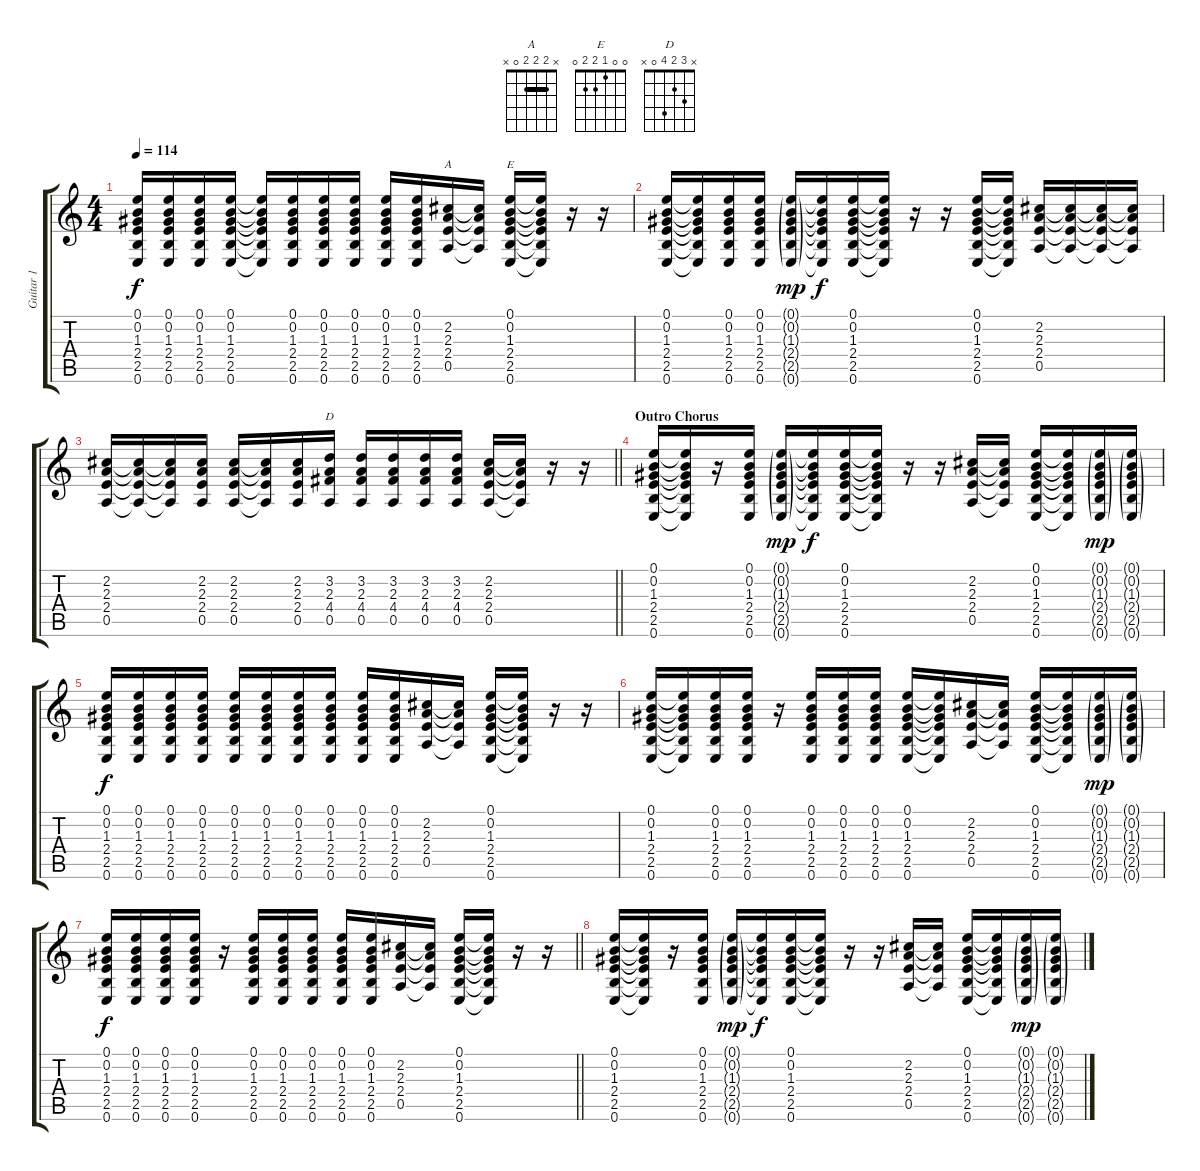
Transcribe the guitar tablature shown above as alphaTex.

\track ("Guitar 1" "Guitar 1") {instrument acousticguitarnylon}
\staff {score tabs}
\tuning (E4 B3 G3 D3 A2 E2) {hide}
\chord ("A" x 2 2 2 0 x) {barre 2}
\chord ("E" 0 0 1 2 2 0)
\chord ("D" x 3 2 4 0 x)
\ts (4 4)
\tempo 114
\clef g2
\ks c
(0.1 0.2 1.3 2.4 2.5 0.6).16{dy f} (0.1 0.2 1.3 2.4 2.5 0.6).16 (0.1 0.2 1.3 2.4 2.5 0.6).16 (0.1 0.2 1.3 2.4 2.5 0.6).16 (0.1{t} 0.2{t} 1.3{t} 2.4{t} 2.5{t} 0.6{t}).16 (0.1 0.2 1.3 2.4 2.5 0.6).16 (0.1 0.2 1.3 2.4 2.5 0.6).16 (0.1 0.2 1.3 2.4 2.5 0.6).16 (0.1 0.2 1.3 2.4 2.5 0.6).16 (0.1 0.2 1.3 2.4 2.5 0.6).16 (2.2 2.3 2.4 0.5).16{ch "A"} (2.2{t} 2.3{t} 2.4{t} 0.5{t}).16 (0.1 0.2 1.3 2.4 2.5 0.6).16{ch "E"} (0.1{t} 0.2{t} 1.3{t} 2.4{t} 2.5{t} 0.6{t}).16 r.16 r.16 |
(0.1 0.2 1.3 2.4 2.5 0.6).16 (0.1{t} 0.2{t} 1.3{t} 2.4{t} 2.5{t} 0.6{t}).16 (0.1 0.2 1.3 2.4 2.5 0.6).16 (0.1 0.2 1.3 2.4 2.5 0.6).16 (0.1{g} 0.2{g} 1.3{g} 2.4{g} 2.5{g} 0.6{g}).16{dy mp} (0.1{t} 0.2{t} 1.3{t} 2.4{t} 2.5{t} 0.6{t}).16{dy f} (0.1 0.2 1.3 2.4 2.5 0.6).16 (0.1{t} 0.2{t} 1.3{t} 2.4{t} 2.5{t} 0.6{t}).16 r.16 r.16 (0.1 0.2 1.3 2.4 2.5 0.6).16 (0.1{t} 0.2{t} 1.3{t} 2.4{t} 2.5{t} 0.6{t}).16 (2.2 2.3 2.4 0.5).16 (2.2{t} 2.3{t} 2.4{t} 0.5{t}).16 (2.2{t} 2.3{t} 2.4{t} 0.5{t}).16 (2.2{t} 2.3{t} 2.4{t} 0.5{t}).16 |
\barLineRight lightlight
(2.2 2.3 2.4 0.5).16 (2.2{t} 2.3{t} 2.4{t} 0.5{t}).16 (2.2{t} 2.3{t} 2.4{t} 0.5{t}).16 (2.2 2.3 2.4 0.5).16 (2.2 2.3 2.4 0.5).16 (2.2{t} 2.3{t} 2.4{t} 0.5{t}).16 (2.2 2.3 2.4 0.5).16 (3.2 2.3 4.4 0.5).16{ch "D"} (3.2 2.3 4.4 0.5).16 (3.2 2.3 4.4 0.5).16 (3.2 2.3 4.4 0.5).16 (3.2 2.3 4.4 0.5).16 (2.2 2.3 2.4 0.5).16 (2.2{t} 2.3{t} 2.4{t} 0.5{t}).16 r.16 r.16 |
\section ("" "Outro Chorus")
(0.1 0.2 1.3 2.4 2.5 0.6).16 (0.1{t} 0.2{t} 1.3{t} 2.4{t} 2.5{t} 0.6{t}).16 r.16 (0.1 0.2 1.3 2.4 2.5 0.6).16 (0.1{g} 0.2{g} 1.3{g} 2.4{g} 2.5{g} 0.6{g}).16{dy mp} (0.1{t} 0.2{t} 1.3{t} 2.4{t} 2.5{t} 0.6{t}).16{dy f} (0.1 0.2 1.3 2.4 2.5 0.6).16 (0.1{t} 0.2{t} 1.3{t} 2.4{t} 2.5{t} 0.6{t}).16 r.16 r.16 (2.2 2.3 2.4 0.5).16 (2.2{t} 2.3{t} 2.4{t} 0.5{t}).16 (0.1 0.2 1.3 2.4 2.5 0.6).16 (0.1{t} 0.2{t} 1.3{t} 2.4{t} 2.5{t} 0.6{t}).16 (0.1{g} 0.2{g} 1.3{g} 2.4{g} 2.5{g} 0.6{g}).16{dy mp} (0.1{g} 0.2{g} 1.3{g} 2.4{g} 2.5{g} 0.6{g}).16 |
(0.1 0.2 1.3 2.4 2.5 0.6).16{dy f} (0.1 0.2 1.3 2.4 2.5 0.6).16 (0.1 0.2 1.3 2.4 2.5 0.6).16 (0.1 0.2 1.3 2.4 2.5 0.6).16 (0.1 0.2 1.3 2.4 2.5 0.6).16 (0.1 0.2 1.3 2.4 2.5 0.6).16 (0.1 0.2 1.3 2.4 2.5 0.6).16 (0.1 0.2 1.3 2.4 2.5 0.6).16 (0.1 0.2 1.3 2.4 2.5 0.6).16 (0.1 0.2 1.3 2.4 2.5 0.6).16 (2.2 2.3 2.4 0.5).16 (2.2{t} 2.3{t} 2.4{t} 0.5{t}).16 (0.1 0.2 1.3 2.4 2.5 0.6).16 (0.1{t} 0.2{t} 1.3{t} 2.4{t} 2.5{t} 0.6{t}).16 r.16 r.16 |
(0.1 0.2 1.3 2.4 2.5 0.6).16 (0.1{t} 0.2{t} 1.3{t} 2.4{t} 2.5{t} 0.6{t}).16 (0.1 0.2 1.3 2.4 2.5 0.6).16 (0.1 0.2 1.3 2.4 2.5 0.6).16 r.16 (0.1 0.2 1.3 2.4 2.5 0.6).16 (0.1 0.2 1.3 2.4 2.5 0.6).16 (0.1 0.2 1.3 2.4 2.5 0.6).16 (0.1 0.2 1.3 2.4 2.5 0.6).16 (0.1{t} 0.2{t} 1.3{t} 2.4{t} 2.5{t} 0.6{t}).16 (2.2 2.3 2.4 0.5).16 (2.2{t} 2.3{t} 2.4{t} 0.5{t}).16 (0.1 0.2 1.3 2.4 2.5 0.6).16 (0.1{t} 0.2{t} 1.3{t} 2.4{t} 2.5{t} 0.6{t}).16 (0.1{g} 0.2{g} 1.3{g} 2.4{g} 2.5{g} 0.6{g}).16{dy mp} (0.1{g} 0.2{g} 1.3{g} 2.4{g} 2.5{g} 0.6{g}).16 |
\barLineRight lightlight
(0.1 0.2 1.3 2.4 2.5 0.6).16{dy f} (0.1 0.2 1.3 2.4 2.5 0.6).16 (0.1 0.2 1.3 2.4 2.5 0.6).16 (0.1 0.2 1.3 2.4 2.5 0.6).16 r.16 (0.1 0.2 1.3 2.4 2.5 0.6).16 (0.1 0.2 1.3 2.4 2.5 0.6).16 (0.1 0.2 1.3 2.4 2.5 0.6).16 (0.1 0.2 1.3 2.4 2.5 0.6).16 (0.1 0.2 1.3 2.4 2.5 0.6).16 (2.2 2.3 2.4 0.5).16 (2.2{t} 2.3{t} 2.4{t} 0.5{t}).16 (0.1 0.2 1.3 2.4 2.5 0.6).16 (0.1{t} 0.2{t} 1.3{t} 2.4{t} 2.5{t} 0.6{t}).16 r.16 r.16 |
(0.1 0.2 1.3 2.4 2.5 0.6).16 (0.1{t} 0.2{t} 1.3{t} 2.4{t} 2.5{t} 0.6{t}).16 r.16 (0.1 0.2 1.3 2.4 2.5 0.6).16 (0.1{g} 0.2{g} 1.3{g} 2.4{g} 2.5{g} 0.6{g}).16{dy mp} (0.1{t} 0.2{t} 1.3{t} 2.4{t} 2.5{t} 0.6{t}).16{dy f} (0.1 0.2 1.3 2.4 2.5 0.6).16 (0.1{t} 0.2{t} 1.3{t} 2.4{t} 2.5{t} 0.6{t}).16 r.16 r.16 (2.2 2.3 2.4 0.5).16 (2.2{t} 2.3{t} 2.4{t} 0.5{t}).16 (0.1 0.2 1.3 2.4 2.5 0.6).16 (0.1{t} 0.2{t} 1.3{t} 2.4{t} 2.5{t} 0.6{t}).16 (0.1{g} 0.2{g} 1.3{g} 2.4{g} 2.5{g} 0.6{g}).16{dy mp} (0.1{g} 0.2{g} 1.3{g} 2.4{g} 2.5{g} 0.6{g}).16
